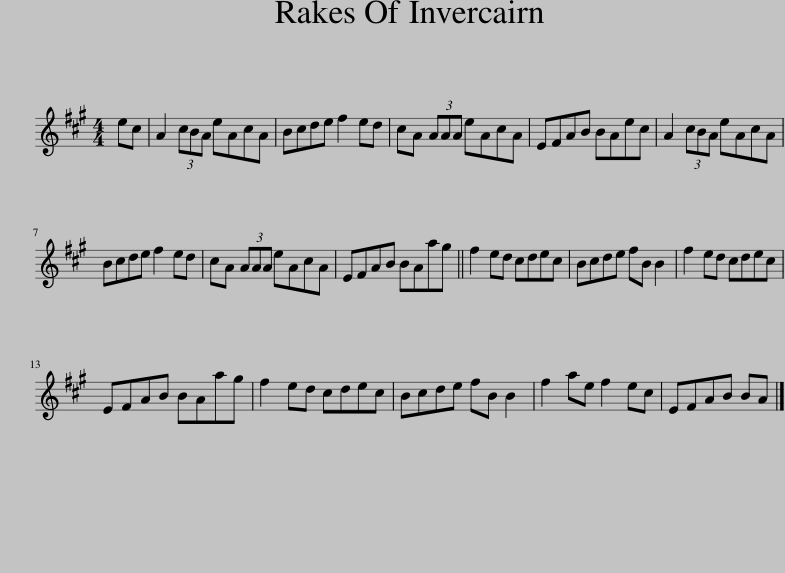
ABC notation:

X:1
L:1/8
M:4/4
I:linebreak $
K:A
V:1 treble
V:1
 ec | A2 (3cBA eAcA | Bcde f2 ed | cA (3AAA eAcA | EFAB BAec | %5
 A2 (3cBA eAcA |$ Bcde f2 ed | cA (3AAA eAcA | EFAB BAag || f2 ed cdec | %10
 Bcde fB B2 | f2 ed cdec |$ EFAB BAag | f2 ed cdec | Bcde fB B2 | %15
 f2 ae f2 ec | EFAB BA |] %17
